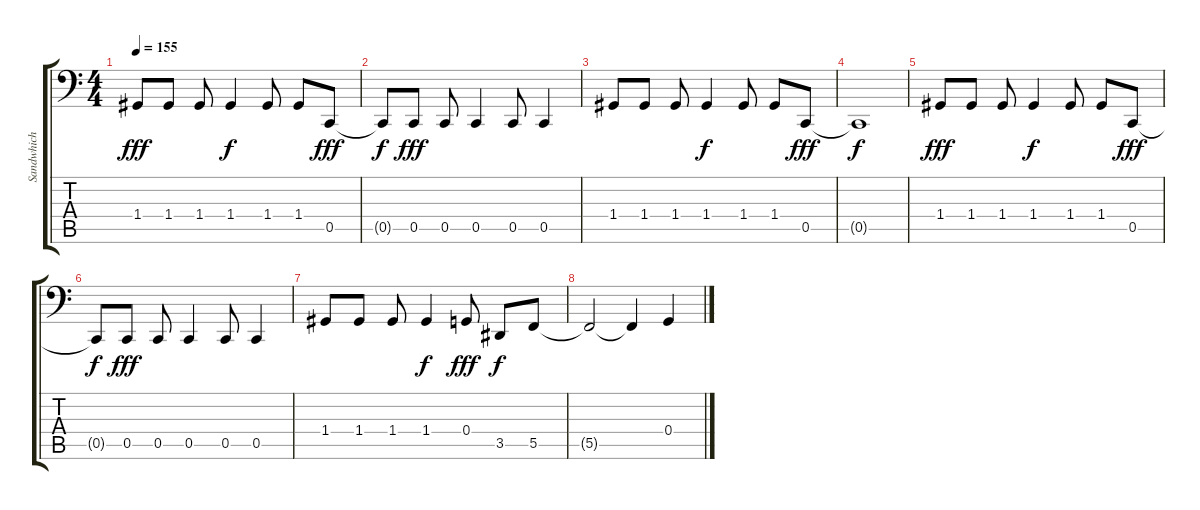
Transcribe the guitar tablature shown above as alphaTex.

\track ("Sandwhich Machine" "Sandwhich ") {instrument electricbassfinger}
\staff {score tabs}
\tuning (Bb2 F2 C2 G1 C1 G0) {hide}
\ts (4 4)
\tempo 155
\clef f4
\ks c
1.4.8{dy fff} 1.4.8 1.4.8 1.4.4{dy f} 1.4.8 1.4.8 0.5.8{dy fff} |
0.5{t}.8{dy f} 0.5.8{dy fff} 0.5.8 0.5.4 0.5.8 0.5.4 |
1.4.8 1.4.8 1.4.8 1.4.4{dy f} 1.4.8 1.4.8 0.5.8{dy fff} |
0.5{t}.1{dy f} |
1.4.8{dy fff} 1.4.8 1.4.8 1.4.4{dy f} 1.4.8 1.4.8 0.5.8{dy fff} |
0.5{t}.8{dy f} 0.5.8{dy fff} 0.5.8 0.5.4 0.5.8 0.5.4 |
1.4.8 1.4.8 1.4.8 1.4.4{dy f} 0.4.8{dy fff} 3.5.8{dy f} 5.5.8 |
5.5{t}.2 5.5{t}.4 0.4.4
